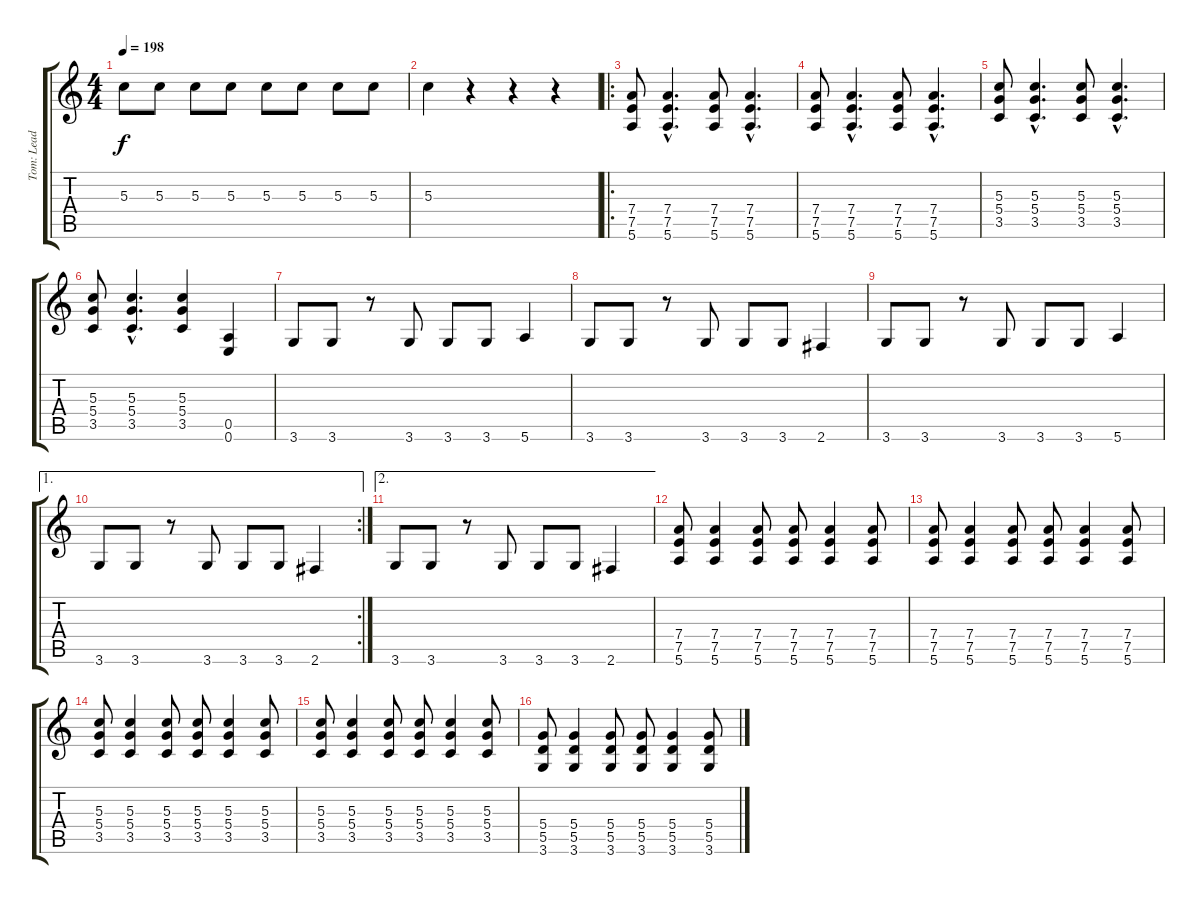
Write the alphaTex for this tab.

\track ("Tom: Lead Guitar" "Tom: Lead ") {instrument overdrivenguitar}
\staff {score tabs}
\tuning (E4 B3 G3 D3 A2 E2) {hide}
\ts (4 4)
\tempo 198
\clef g2
\ks c
5.3.8{dy f} 5.3.8 5.3.8 5.3.8 5.3.8 5.3.8 5.3.8 5.3.8 |
5.3.4 r.4 r.4 r.4 |
\ro
(7.4 7.5 5.6).8 (7.4{hac} 7.5{hac} 5.6{hac}).4{d} (7.4 7.5 5.6).8 (7.4{hac} 7.5{hac} 5.6{hac}).4{d} |
(7.4 7.5 5.6).8 (7.4{hac} 7.5{hac} 5.6{hac}).4{d} (7.4 7.5 5.6).8 (7.4{hac} 7.5{hac} 5.6{hac}).4{d} |
(5.3 5.4 3.5).8 (5.3{hac} 5.4{hac} 3.5{hac}).4{d} (5.3 5.4 3.5).8 (5.3{hac} 5.4{hac} 3.5{hac}).4{d} |
(5.3 5.4 3.5).8 (5.3{hac} 5.4{hac} 3.5{hac}).4{d} (5.3 5.4 3.5).4 (0.5 0.6).4 |
3.6.8{instrument electricguitarmuted} 3.6.8 r.8 3.6.8 3.6.8 3.6.8 5.6.4{instrument overdrivenguitar} |
3.6.8{instrument electricguitarmuted} 3.6.8 r.8 3.6.8 3.6.8 3.6.8 2.6.4{instrument overdrivenguitar} |
3.6.8{instrument electricguitarmuted} 3.6.8 r.8 3.6.8 3.6.8 3.6.8 5.6.4{instrument overdrivenguitar} |
\ae 1
\rc 2
3.6.8{instrument electricguitarmuted} 3.6.8 r.8 3.6.8 3.6.8 3.6.8 2.6.4{instrument overdrivenguitar} |
\ae 2
3.6.8{instrument electricguitarmuted} 3.6.8 r.8 3.6.8 3.6.8 3.6.8 2.6.4{instrument overdrivenguitar} |
(7.4 7.5 5.6).8 (7.4 7.5 5.6).4 (7.4 7.5 5.6).8 (7.4 7.5 5.6).8 (7.4 7.5 5.6).4 (7.4 7.5 5.6).8 |
(7.4 7.5 5.6).8 (7.4 7.5 5.6).4 (7.4 7.5 5.6).8 (7.4 7.5 5.6).8 (7.4 7.5 5.6).4 (7.4 7.5 5.6).8 |
(5.3 5.4 3.5).8 (5.3 5.4 3.5).4 (5.3 5.4 3.5).8 (5.3 5.4 3.5).8 (5.3 5.4 3.5).4 (5.3 5.4 3.5).8 |
(5.3 5.4 3.5).8 (5.3 5.4 3.5).4 (5.3 5.4 3.5).8 (5.3 5.4 3.5).8 (5.3 5.4 3.5).4 (5.3 5.4 3.5).8 |
(5.4 5.5 3.6).8 (5.4 5.5 3.6).4 (5.4 5.5 3.6).8 (5.4 5.5 3.6).8 (5.4 5.5 3.6).4 (5.4 5.5 3.6).8
